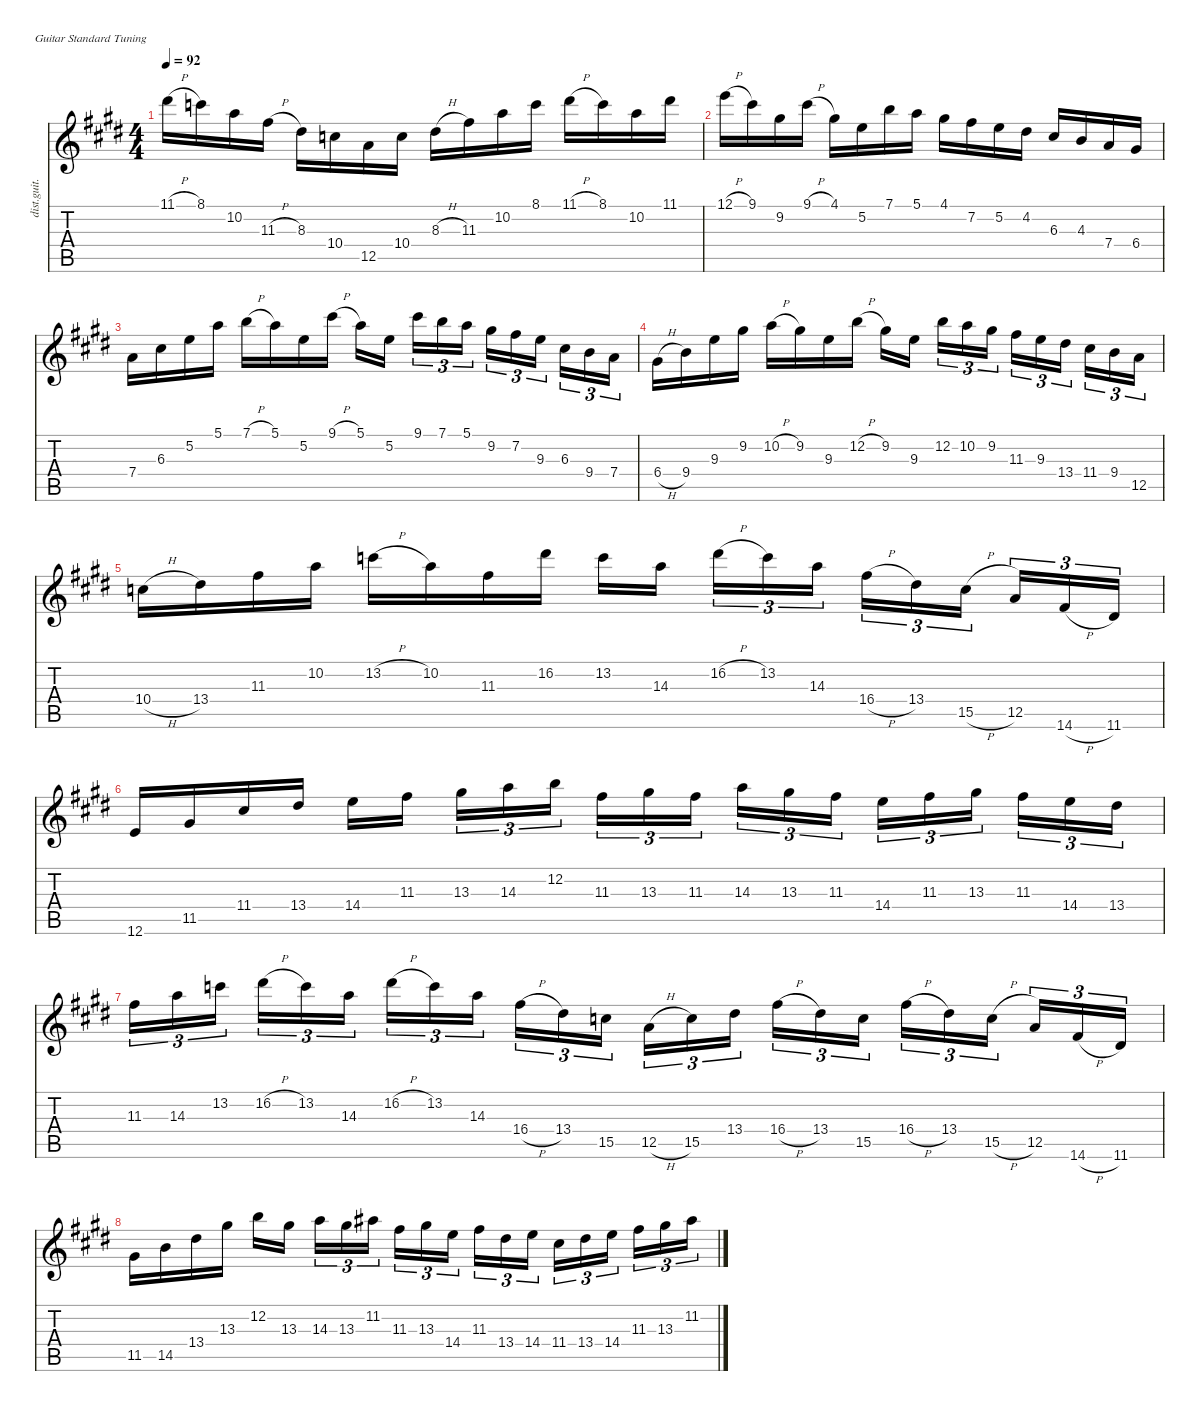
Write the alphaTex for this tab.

\defaultSystemsLayout 4
\hideDynamics
\bracketExtendMode nobrackets
\otherSystemsTrackNameOrientation horizontal
\track ("Jason Becker Lead 1" "dist.guit.") {instrument distortionguitar}
\staff {score tabs}
\tuning (E4 B3 G3 D3 A2 E2)
\ts (4 4)
\tempo 92
\clef g2
\ks e
11.1{h acc #}.16{dy mf beam Down} 8.1{acc forcenatural}.16{beam Down} 10.2{acc forcenatural}.16{beam Down} 11.3{h acc #}.16{beam Down} 8.3{acc #}.16{beam Down} 10.4{acc forcenatural}.16{beam Down} 12.5{acc forcenatural}.16{beam Down} 10.4{acc forcenatural}.16{beam Down} 8.3{h acc #}.16{beam Down} 11.3{acc #}.16{beam Down} 10.2{acc forcenatural}.16{beam Down} 8.1{acc forcenatural}.16{beam Down} 11.1{h acc #}.16{beam Down} 8.1{acc forcenatural}.16{beam Down} 10.2{acc forcenatural}.16{beam Down} 11.1{acc #}.16{beam Down} |
12.1{h acc forcenatural}.16{beam Down} 9.1{acc #}.16{beam Down} 9.2{acc #}.16{beam Down} 9.1{h acc #}.16{beam Down} 4.1{acc #}.16{beam Down} 5.2{acc forcenatural}.16{beam Down} 7.1{acc forcenatural}.16{beam Down} 5.1{acc forcenatural}.16{beam Down} 4.1{acc #}.16{beam Down} 7.2{acc #}.16{beam Down} 5.2{acc forcenatural}.16{beam Down} 4.2{acc #}.16{beam Down} 6.3{acc #}.16{beam Up} 4.3{acc forcenatural}.16{beam Up} 7.4{acc forcenatural}.16{beam Up} 6.4{acc #}.16{beam Up} |
7.4{acc forcenatural}.16{beam Down} 6.3{acc #}.16{beam Down} 5.2{acc forcenatural}.16{beam Down} 5.1{acc forcenatural}.16{beam Down} 7.1{h acc forcenatural}.16{beam Down} 5.1{acc forcenatural}.16{beam Down} 5.2{acc forcenatural}.16{beam Down} 9.1{h acc #}.16{beam Down} 5.1{acc forcenatural}.16{beam Down} 5.2{acc forcenatural}.16{beam Down} 9.1{acc #}.16{tu (3 2) beam Down} 7.1{acc forcenatural}.16{tu (3 2) beam Down} 5.1{acc forcenatural}.16{tu (3 2) beam Down} 9.2{acc #}.16{tu (3 2) beam Down} 7.2{acc #}.16{tu (3 2) beam Down} 9.3{acc forcenatural}.16{tu (3 2) beam Down} 6.3{acc #}.16{tu (3 2) beam Down} 9.4{acc forcenatural}.16{tu (3 2) beam Down} 7.4{acc forcenatural}.16{tu (3 2) beam Down} |
6.4{h acc #}.16{beam Down} 9.4{acc forcenatural}.16{beam Down} 9.3{acc forcenatural}.16{beam Down} 9.2{acc #}.16{beam Down} 10.2{h acc forcenatural}.16{beam Down} 9.2{acc #}.16{beam Down} 9.3{acc forcenatural}.16{beam Down} 12.2{h acc forcenatural}.16{beam Down} 9.2{acc #}.16{beam Down} 9.3{acc forcenatural}.16{beam Down} 12.2{acc forcenatural}.16{tu (3 2) beam Down} 10.2{acc forcenatural}.16{tu (3 2) beam Down} 9.2{acc #}.16{tu (3 2) beam Down} 11.3{acc #}.16{tu (3 2) beam Down} 9.3{acc forcenatural}.16{tu (3 2) beam Down} 13.4{acc #}.16{tu (3 2) beam Down} 11.4{acc #}.16{tu (3 2) beam Down} 9.4{acc forcenatural}.16{tu (3 2) beam Down} 12.5{acc forcenatural}.16{tu (3 2) beam Down} |
10.4{h acc forcenatural}.16{beam Down} 13.4{acc #}.16{beam Down} 11.3{acc #}.16{beam Down} 10.2{acc forcenatural}.16{beam Down} 13.2{h acc forcenatural}.16{beam Down} 10.2{acc forcenatural}.16{beam Down} 11.3{acc #}.16{beam Down} 16.2{acc #}.16{beam Down} 13.2{acc forcenatural}.16{beam Down} 14.3{acc forcenatural}.16{beam Down} 16.2{h acc #}.16{tu (3 2) beam Down} 13.2{acc forcenatural}.16{tu (3 2) beam Down} 14.3{acc forcenatural}.16{tu (3 2) beam Down} 16.4{h acc #}.16{tu (3 2) beam Down} 13.4{acc #}.16{tu (3 2) beam Down} 15.5{h acc forcenatural}.16{tu (3 2) beam Down} 12.5{acc forcenatural}.16{tu (3 2) beam Up} 14.6{h acc #}.16{tu (3 2) beam Up} 11.6{acc #}.16{tu (3 2) beam Up} |
12.6{acc forcenatural}.16{beam Up} 11.5{acc #}.16{beam Up} 11.4{acc #}.16{beam Up} 13.4{acc #}.16{beam Up} 14.4{acc forcenatural}.16{beam Down} 11.3{acc #}.16{beam Down} 13.3{acc #}.16{tu (3 2) beam Down} 14.3{acc forcenatural}.16{tu (3 2) beam Down} 12.2{acc forcenatural}.16{tu (3 2) beam Down} 11.3{acc #}.16{tu (3 2) beam Down} 13.3{acc #}.16{tu (3 2) beam Down} 11.3{acc #}.16{tu (3 2) beam Down} 14.3{acc forcenatural}.16{tu (3 2) beam Down} 13.3{acc #}.16{tu (3 2) beam Down} 11.3{acc #}.16{tu (3 2) beam Down} 14.4{acc forcenatural}.16{tu (3 2) beam Down} 11.3{acc #}.16{tu (3 2) beam Down} 13.3{acc #}.16{tu (3 2) beam Down} 11.3{acc #}.16{tu (3 2) beam Down} 14.4{acc forcenatural}.16{tu (3 2) beam Down} 13.4{acc #}.16{tu (3 2) beam Down} |
11.3{acc #}.16{tu (3 2) beam Down} 14.3{acc forcenatural}.16{tu (3 2) beam Down} 13.2{acc forcenatural}.16{tu (3 2) beam Down} 16.2{h acc #}.16{tu (3 2) beam Down} 13.2{acc forcenatural}.16{tu (3 2) beam Down} 14.3{acc forcenatural}.16{tu (3 2) beam Down} 16.2{h acc #}.16{tu (3 2) beam Down} 13.2{acc forcenatural}.16{tu (3 2) beam Down} 14.3{acc forcenatural}.16{tu (3 2) beam Down} 16.4{h acc #}.16{tu (3 2) beam Down} 13.4{acc #}.16{tu (3 2) beam Down} 15.5{acc forcenatural}.16{tu (3 2) beam Down} 12.5{h acc forcenatural}.16{tu (3 2) beam Down} 15.5{acc forcenatural}.16{tu (3 2) beam Down} 13.4{acc #}.16{tu (3 2) beam Down} 16.4{h acc #}.16{tu (3 2) beam Down} 13.4{acc #}.16{tu (3 2) beam Down} 15.5{acc forcenatural}.16{tu (3 2) beam Down} 16.4{h acc #}.16{tu (3 2) beam Down} 13.4{acc #}.16{tu (3 2) beam Down} 15.5{h acc forcenatural}.16{tu (3 2) beam Down} 12.5{acc forcenatural}.16{tu (3 2) beam Up} 14.6{h acc #}.16{tu (3 2) beam Up} 11.6{acc #}.16{tu (3 2) beam Up} |
11.5{acc #}.16{beam Down} 14.5{acc forcenatural}.16{beam Down} 13.4{acc #}.16{beam Down} 13.3{acc #}.16{beam Down} 12.2{acc forcenatural}.16{beam Down} 13.3{acc #}.16{beam Down} 14.3{acc forcenatural}.16{tu (3 2) beam Down} 13.3{acc #}.16{tu (3 2) beam Down} 11.2{acc #}.16{tu (3 2) beam Down} 11.3{acc #}.16{tu (3 2) beam Down} 13.3{acc #}.16{tu (3 2) beam Down} 14.4{acc forcenatural}.16{tu (3 2) beam Down} 11.3{acc #}.16{tu (3 2) beam Down} 13.4{acc #}.16{tu (3 2) beam Down} 14.4{acc forcenatural}.16{tu (3 2) beam Down} 11.4{acc #}.16{tu (3 2) beam Down} 13.4{acc #}.16{tu (3 2) beam Down} 14.4{acc forcenatural}.16{tu (3 2) beam Down} 11.3{acc #}.16{tu (3 2) beam Down} 13.3{acc #}.16{tu (3 2) beam Down} 11.2{acc #}.16{tu (3 2) beam Down}
